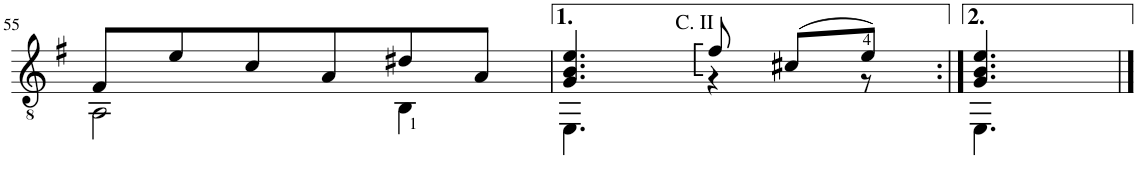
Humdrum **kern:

**kern
*part1
*staff1
*I"Guitar
*I'Guit.
!!LO:PB:g=z
*clefGv2
*k[f#]
*M3/4
=55
*^
8F#/L	2AA\
8e/	.
8c/	.
8A/	.
8d#X/	4BB\
8A/J	.
=56	=56
4.G/ 4.B/ 4.e/	4.EE\
!LO:TX:a:t=C. II	!
8f#/	4r
(8c#X/L	.
8e/J)	8r
=57:|!	=57:|!
4.G/ 4.B/ 4.e/	4.EE\
*v	*v
==
*-
